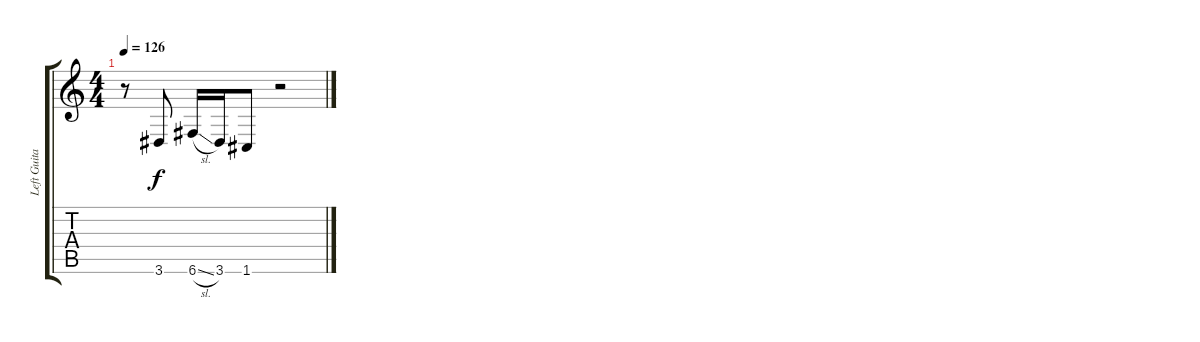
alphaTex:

\track ("Left Guitar" "Left Guita") {instrument distortionguitar}
\staff {score tabs}
\tuning (C4 G3 Eb3 Bb2 F2 C2) {hide}
\ts (4 4)
\tempo 126
\clef g2
\ks c
r.8{dy f} 3.6.8 6.6{sl}.16 3.6.16 1.6.8 r.2
